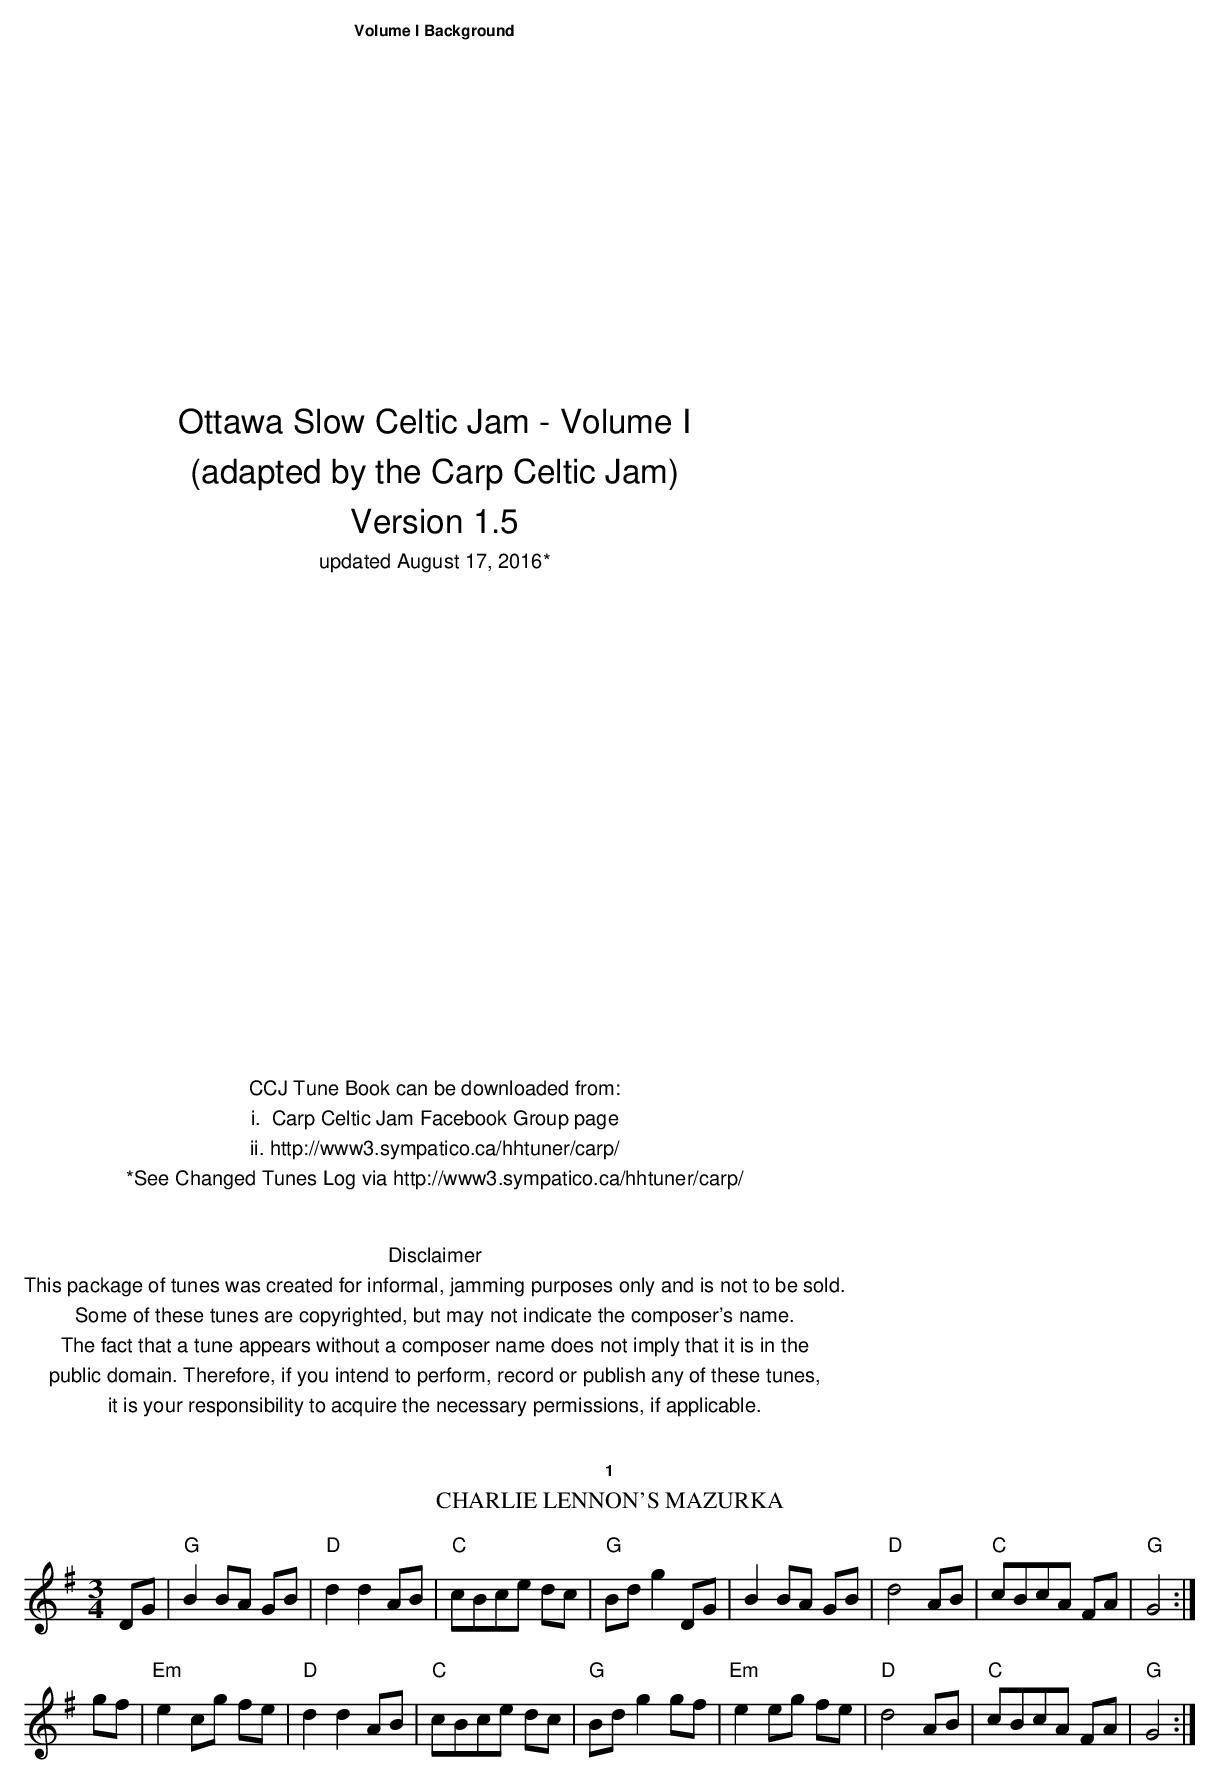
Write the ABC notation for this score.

X:1
T:Charlie Lennon's Mazurka
M:3/4
L:1/8
K:G
DG|"G"B2BA GB|"D"d2d2 AB|"C"cBce dc|"G"Bd g2 DG|\
B2BA GB|"D"d4 AB|"C"cBcA FA|"G"G4:|
gf|"Em"e2 cg fe|"D"d2 d2 AB|"C"cBce dc|"G"Bd g2 gf|\
"Em"e2 eg fe|"D"d4 AB|"C"cBcA FA|"G"G4:|]
